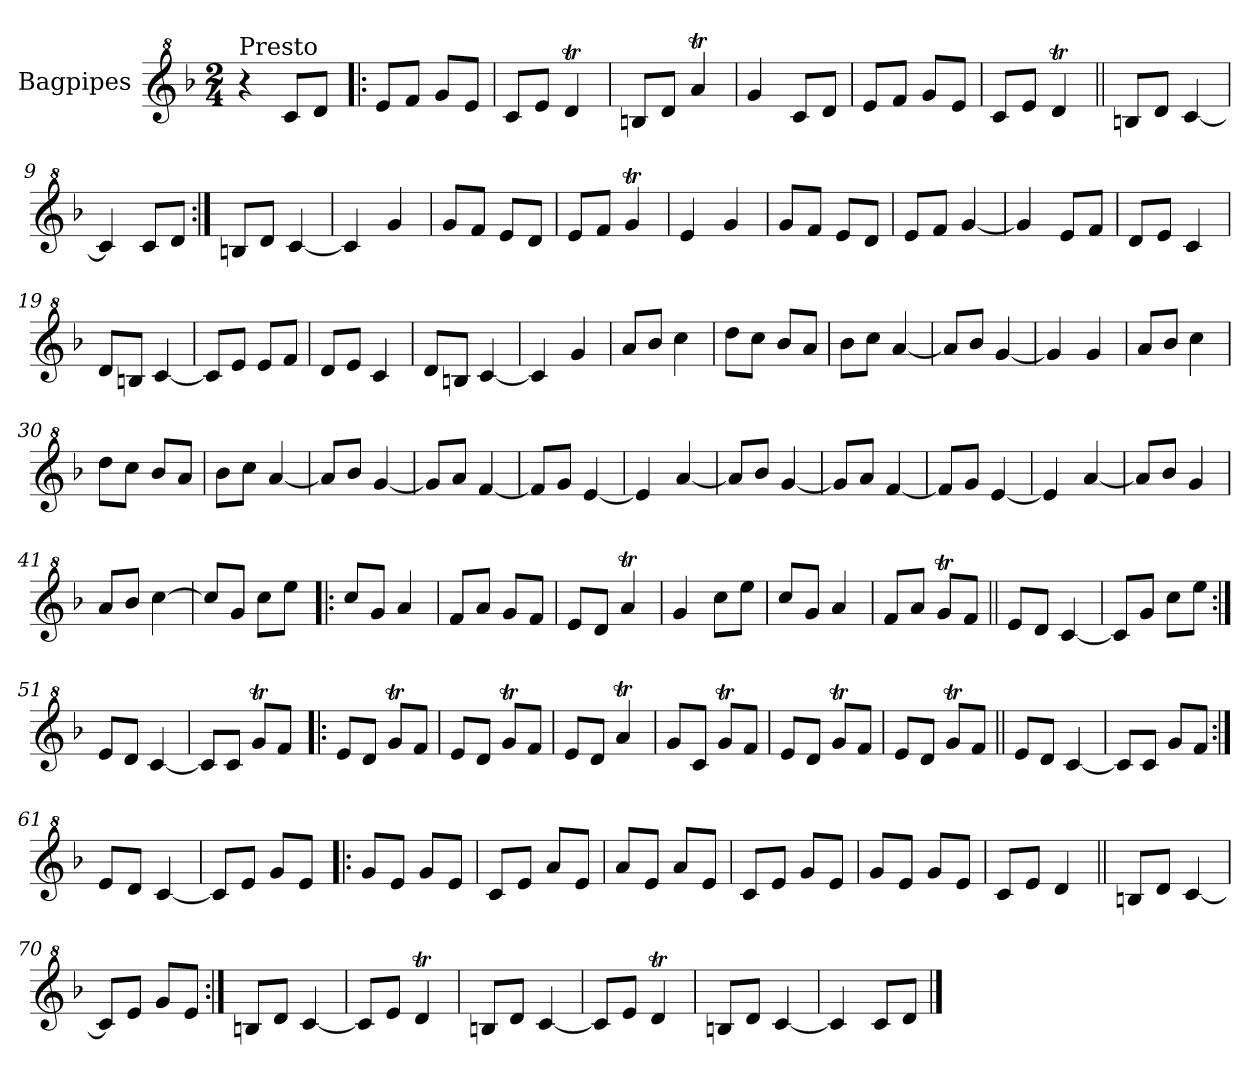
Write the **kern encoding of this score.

**kern
*part1
*staff1
*I"Bagpipes
*I'Bag
*clefG^2
*k[b-]
*F:
*M2/4
=1
!LO:TX:a:t=Presto
4r
8cc/L
8dd/J
=2!|:
8ee/L
8ff/J
8gg/L
8ee/J
=3
8cc/L
8ee/J
4ddT/
=4
8bn/L
8dd/J
4aat/
=5
4gg/
8cc/L
8dd/J
=6
8ee/L
8ff/J
8gg/L
8ee/J
=7
8cc/L
8ee/J
4ddT/
=8||
8bn/L
8dd/J
[4cc/
=9
4cc/]
8cc/L
8dd/J
=10:|!
8bn/L
8dd/J
[4cc/
=11
4cc/]
4gg/
!!LO:LB:g=z
=12
8gg/L
8ff/J
8ee/L
8dd/J
=13
8ee/L
8ff/J
4ggT/
=14
4ee/
4gg/
=15
8gg/L
8ff/J
8ee/L
8dd/J
=16
8ee/L
8ff/J
[4gg/
=17
4gg/]
8ee/L
8ff/J
=18
8dd/L
8ee/J
4cc/
=19
8dd/L
8bn/J
[4cc/
=20
8cc/L]
8ee/J
8ee/L
8ff/J
=21
8dd/L
8ee/J
4cc/
=22
8dd/L
8bn/J
[4cc/
=23
4cc/]
4gg/
!!LO:LB:g=z
=24
8aa/L
8bb-/J
4ccc\
=25
8ddd\L
8ccc\J
8bb-/L
8aa/J
=26
8bb-\L
8ccc\J
[4aa/
=27
8aa/L]
8bb-/J
[4gg/
=28
4gg/]
4gg/
=29
8aa/L
8bb-/J
4ccc\
=30
8ddd\L
8ccc\J
8bb-/L
8aa/J
=31
8bb-\L
8ccc\J
[4aa/
=32
8aa/L]
8bb-/J
[4gg/
=33
8gg/L]
8aa/J
[4ff/
=34
8ff/L]
8gg/J
[4ee/
=35
4ee/]
[4aa/
=36
8aa/L]
8bb-/J
[4gg/
!!LO:LB:g=z
=37
8gg/L]
8aa/J
[4ff/
=38
8ff/L]
8gg/J
[4ee/
=39
4ee/]
[4aa/
=40
8aa/L]
8bb-/J
4gg/
=41
8aa/L
8bb-/J
[4ccc\
=42
8ccc/L]
8gg/J
8ccc\L
8eee\J
=43!|:
8ccc/L
8gg/J
4aa/
=44
8ff/L
8aa/J
8gg/L
8ff/J
=45
8ee/L
8dd/J
4aat/
=46
4gg/
8ccc\L
8eee\J
=47
8ccc/L
8gg/J
4aa/
=48
8ff/L
8aa/J
8ggT/L
8ff/J
!!LO:LB:g=z
=49||
8ee/L
8dd/J
[4cc/
=50
8cc/L]
8gg/J
8ccc\L
8eee\J
=51:|!
8ee/L
8dd/J
[4cc/
=52
8cc/L]
8cc/J
8ggT/L
8ff/J
=53!|:
8ee/L
8dd/J
8ggT/L
8ff/J
=54
8ee/L
8dd/J
8ggT/L
8ff/J
=55
8ee/L
8dd/J
4aat/
=56
8gg/L
8cc/J
8ggT/L
8ff/J
=57
8ee/L
8dd/J
8ggT/L
8ff/J
=58
8ee/L
8dd/J
8ggT/L
8ff/J
=59||
8ee/L
8dd/J
[4cc/
!!LO:LB:g=z
=60
8cc/L]
8cc/J
8gg/L
8ff/J
=61:|!
8ee/L
8dd/J
[4cc/
=62
8cc/L]
8ee/J
8gg/L
8ee/J
=63!|:
8gg/L
8ee/J
8gg/L
8ee/J
=64
8cc/L
8ee/J
8aa/L
8ee/J
=65
8aa/L
8ee/J
8aa/L
8ee/J
=66
8cc/L
8ee/J
8gg/L
8ee/J
=67
8gg/L
8ee/J
8gg/L
8ee/J
=68
8cc/L
8ee/J
4dd/
=69||
8bn/L
8dd/J
[4cc/
!!LO:LB:g=z
=70
8cc/L]
8ee/J
8gg/L
8ee/J
=71:|!
8bn/L
8dd/J
[4cc/
=72
8cc/L]
8ee/J
4ddT/
=73
8bn/L
8dd/J
[4cc/
=74
8cc/L]
8ee/J
4ddT/
=75
8bn/L
8dd/J
[4cc/
=76
4cc/]
8cc/L
8dd/J
==
*-
